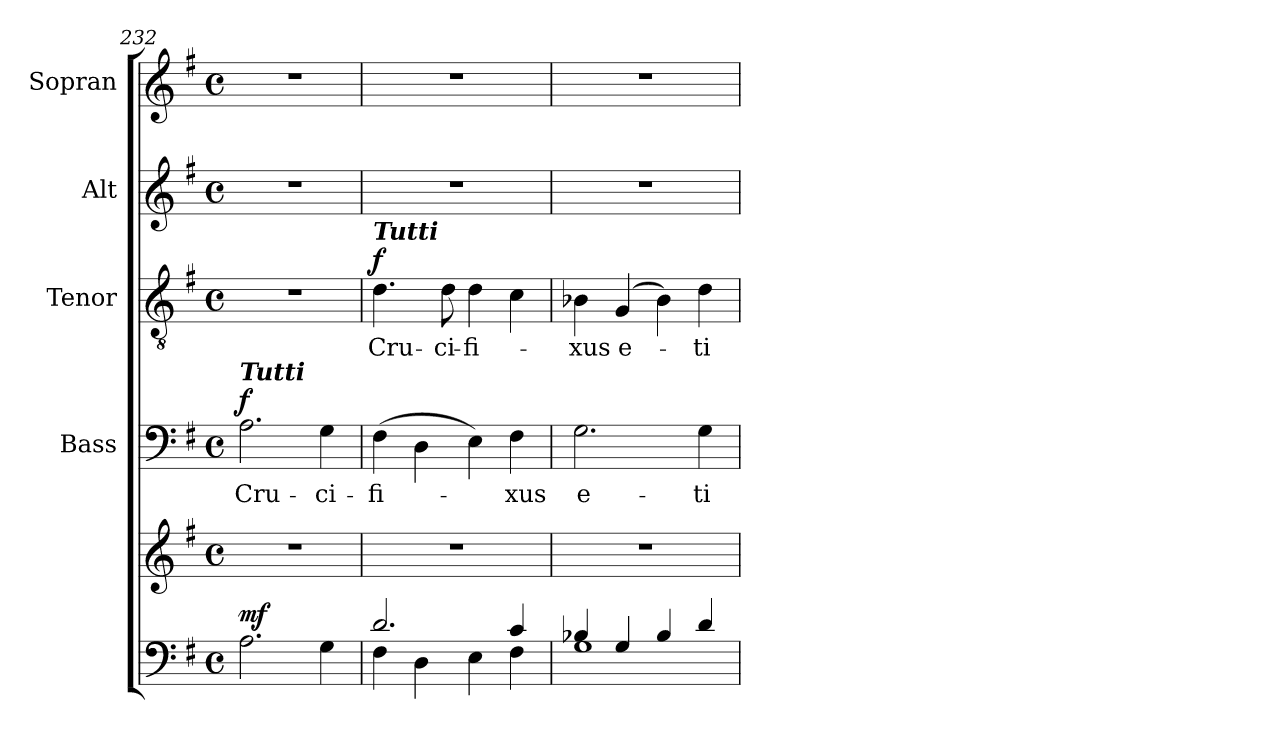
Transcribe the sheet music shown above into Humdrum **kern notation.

**kern	**kern	**dynam	**kern	**text	**dynam	**kern	**text	**dynam	**kern	**kern
*part5	*part5	*part5	*part4	*part4	*part4	*part3	*part3	*part3	*part2	*part1
*staff6	*staff5	*staff5/6	*staff4	*staff4	*staff4	*staff3	*staff3	*staff3	*staff2	*staff1
*	*	*	*I"Bass	*	*	*I"Tenor	*	*	*I"Alt	*I"Sopran
*	*	*	*I'B.	*	*	*I'T.	*	*	*I'A.	*I'S.
*clefF4	*clefG2	*	*clefF4	*	*	*clefGv2	*	*	*clefG2	*clefG2
*k[f#]	*k[f#]	*	*k[f#]	*	*	*k[f#]	*	*	*k[f#]	*k[f#]
*G:	*G:	*	*G:	*	*	*G:	*	*	*G:	*G:
*M4/4	*M4/4	*	*M4/4	*	*	*M4/4	*	*	*M4/4	*M4/4
*met(c)	*met(c)	*	*met(c)	*	*	*met(c)	*	*	*met(c)	*met(c)
=232	=232	=232	=232	=232	=232	=232	=232	=232	=232	=232
!	!	!	!LO:TX:a:Bi:t=Tutti	!	!	!	!	!	!	!
!	!	!LO:DY:a=2	!	!LO:LY:b	!LO:DY:a	!	!	!	!	!
2.A\	1r	mf	2.A\	Cru-	f	1r	.	.	1r	1r
!	!	!	!	!LO:LY:b	!	!	!	!	!	!
4G\	.	.	4G\	-ci-	.	.	.	.	.	.
=233	=233	=233	=233	=233	=233	=233	=233	=233	=233	=233
*^	*	*	*	*	*	*	*	*	*	*
!	!	!	!	!	!	!	!LO:TX:a:Bi:t=Tutti	!	!	!	!
!	!	!	!	!	!LO:LY:b	!	!	!LO:LY:b	!LO:DY:a	!	!
2.d/	4F#\	1r	.	(>4F#\	-fi-	.	4.d\	Cru-	f	1r	1r
.	4D\	.	.	4D\	.	.	.	.	.	.	.
!	!	!	!	!	!	!	!	!LO:LY:b	!	!	!
.	.	.	.	.	.	.	8d\	-ci-	.	.	.
!	!	!	!	!	!	!	!	!LO:LY:b	!	!	!
.	4E\	.	.	4E\)	.	.	4d\	-fi-	.	.	.
!	!	!	!	!	!LO:LY:b	!	!	!	!	!	!
4c/	4F#\	.	.	4F#\	-xus	.	4c\	.	.	.	.
=234	=234	=234	=234	=234	=234	=234	=234	=234	=234	=234	=234
!	!	!	!	!	!LO:LY:b	!	!	!LO:LY:b	!	!	!
4B-X/	1G	1r	.	2.G\	e-	.	4B-X\	-xus	.	1r	1r
!	!	!	!	!	!	!	!	!LO:LY:b	!	!	!
4G/	.	.	.	.	.	.	(4G/	e-	.	.	.
4B-/	.	.	.	.	.	.	4B-\)	.	.	.	.
!	!	!	!	!	!LO:LY:b	!	!	!LO:LY:b	!	!	!
4d/	.	.	.	4G\	-ti-	.	4d\	-ti-	.	.	.
*v	*v	*	*	*	*	*	*	*	*	*	*
=	=	=	=	=	=	=	=	=	=	=
*-	*-	*-	*-	*-	*-	*-	*-	*-	*-	*-
